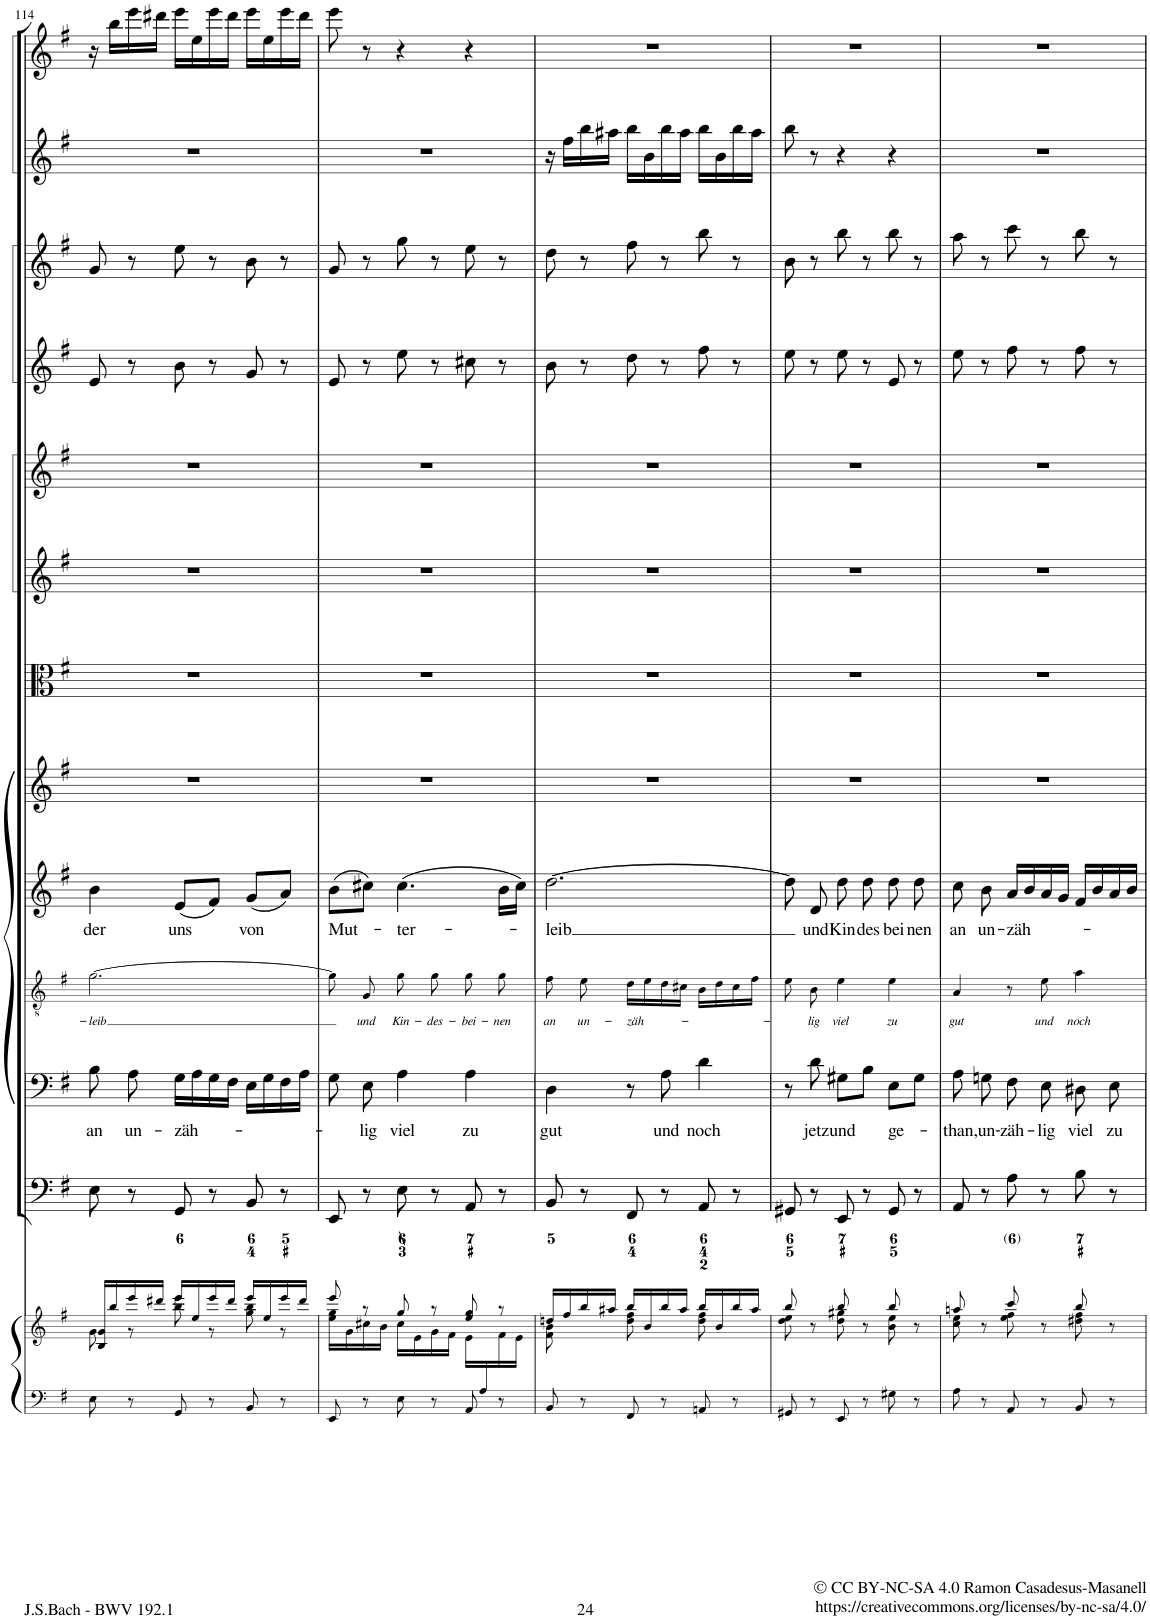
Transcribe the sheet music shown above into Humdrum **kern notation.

**kern	**kern	**kern	**kern	**text	**kern	**text	**kern	**text	**kern	**kern	**kern	**kern	**kern	**kern	**kern	**kern
*part13	*part13	*part12	*part11	*part11	*part10	*part10	*part9	*part9	*part8	*part7	*part6	*part5	*part4	*part3	*part2	*part1
*staff14	*staff13	*staff12	*staff11	*staff11	*staff10	*staff10	*staff9	*staff9	*staff8	*staff7	*staff6	*staff5	*staff4	*staff3	*staff2	*staff1
*I"Piano reduction	*	*I"Continuo	*I"Basso	*	*I"Tenore *	*	*I"Alto	*	*I"Soprano	*I"Viola	*I"Violino II	*I"Violino I	*I"Oboe II	*I"Oboe I	*I"Flauto traverso II	*I"Flauto traverso I
*I'Pno	*	*	*	*	*	*	*	*	*	*I'Vla	*I'Vln	*I'Vln	*I'Ob	*I'Ob	*	*
!!LO:PB:g=z
*clefF4	*clefG2	*clefF4	*clefF4	*	*clefGv2	*	*clefG2	*	*clefG2	*clefC3	*clefG2	*clefG2	*clefG2	*clefG2	*clefG2	*clefG2
*k[f#]	*k[f#]	*k[f#]	*k[f#]	*	*k[f#]	*	*k[f#]	*	*k[f#]	*k[f#]	*k[f#]	*k[f#]	*k[f#]	*k[f#]	*k[f#]	*k[f#]
*M3/4	*M3/4	*M3/4	*M3/4	*	*M3/4	*	*M3/4	*	*M3/4	*M3/4	*M3/4	*M3/4	*M3/4	*M3/4	*M3/4	*M3/4
=114	=114	=114	=114	=114	=114	=114	=114	=114	=114	=114	=114	=114	=114	=114	=114	=114
*	*^	*	*	*	*	*	*	*	*	*	*	*	*	*	*	*
!	!	!	!	!	!LO:LY:b	!	!LO:LY:b	!	!LO:LY:b	!	!	!	!	!	!	!	!
8E\	16B/ 16g/LL	8g\	8E\	8B\	an	[2.g\	-leib	4b\	der	2.r	2.r	2.r	2.r	8e/	8g/	2.r	16r
.	16bb/	.	.	.	.	.	.	.	.	.	.	.	.	.	.	.	16bb\LL
!	!	!	!	!	!LO:LY:b	!	!	!	!	!	!	!	!	!	!	!	!
8r	16eee/	8r	8r	8A\	un-	.	.	.	.	.	.	.	.	8r	8r	.	16eee\
.	16ddd#X/JJ	.	.	.	.	.	.	.	.	.	.	.	.	.	.	.	16ddd#X\JJ
!	!	!	!	!	!LO:LY:b	!	!	!	!LO:LY:b	!	!	!	!	!	!	!	!
8GG/	16eee/LL	8bb\ 8eee\	8GG/	16G\LL	-zäh-	.	.	(8e/L	uns	.	.	.	.	8b\	8ee\	.	16eee\LL
.	16ee/	.	.	16A\	.	.	.	.	.	.	.	.	.	.	.	.	16ee\
8r	16eee/	8r	8r	16G\	.	.	.	8f#/J)	.	.	.	.	.	8r	8r	.	16eee\
.	16ddd#/JJ	.	.	16F#\JJ	.	.	.	.	.	.	.	.	.	.	.	.	16ddd#\JJ
!	!	!	!	!	!	!	!	!	!LO:LY:b	!	!	!	!	!	!	!	!
8BB/	16eee/LL	8gg\ 8bb\	8BB/	16E\LL	.	.	.	(8g/L	von	.	.	.	.	8g/	8b\	.	16eee\LL
.	16ee/	.	.	16G\	.	.	.	.	.	.	.	.	.	.	.	.	16ee\
8r	16eee/	8r	8r	16F#\	.	.	.	8a/J)	.	.	.	.	.	8r	8r	.	16eee\
.	16ddd#/JJ	.	.	16A\JJ	.	.	.	.	.	.	.	.	.	.	.	.	16ddd#\JJ
=115	=115	=115	=115	=115	=115	=115	=115	=115	=115	=115	=115	=115	=115	=115	=115	=115	=115
*^	*	*	*	*	*	*	*	*	*	*	*	*	*	*	*	*	*
!	!	!	!	!	!	!	!	!	!	!LO:LY:b	!	!	!	!	!	!	!	!
16ryy	8EE/	8eee/	16ee\ 16gg\LL	8EE/	8G\	.	8g\]	.	(8b\L	Mut-	2.r	2.r	2.r	2.r	8e/	8g/	2.r	8eee\
.	.	.	16g\	.	.	.	.	.	.	.	.	.	.	.	.	.	.	.
!	!	!	!	!	!	!LO:LY:b	!	!LO:LY:b	!	!	!	!	!	!	!	!	!	!
.	8r	8r	16cc#X\	8r	8E\	-lig	8G/	und	8cc#X\J)	.	.	.	.	.	8r	8r	.	8r
.	.	.	16b\JJ	.	.	.	.	.	.	.	.	.	.	.	.	.	.	.
!	!	!	!	!	!	!LO:LY:b	!	!LO:LY:b	!	!LO:LY:b	!	!	!	!	!	!	!	!
.	8E\	8gg/	16cc#\LL	8E\	4A\	viel	8g\	Kin-	(4.cc#\	-ter-	.	.	.	.	8ee\	8gg\	.	4r
.	.	.	16e\	.	.	.	.	.	.	.	.	.	.	.	.	.	.	.
!	!	!	!	!	!	!	!	!LO:LY:b	!	!	!	!	!	!	!	!	!	!
.	8r	8r	16g\	8r	.	.	8g\	-des-	.	.	.	.	.	.	8r	8r	.	.
.	.	.	16f#\JJ	.	.	.	.	.	.	.	.	.	.	.	.	.	.	.
!	!	!	!	!	!	!LO:LY:b	!	!LO:LY:b	!	!	!	!	!	!	!	!	!	!
.	8AA/	8ee/ 8gg/	16e\LL	8AA/	4A\	zu	8g\	-bei-	.	.	.	.	.	.	8cc#X\	8ee\	.	4r
16A/	.	.	16ryy	.	.	.	.	.	.	.	.	.	.	.	.	.	.	.
!	!	!	!	!	!	!	!	!LO:LY:b	!	!	!	!	!	!	!	!	!	!
8ryy	8r	8r	16f#\	8r	.	.	8g\	-nen	16b\LL	.	.	.	.	.	8r	8r	.	.
.	.	.	16e\JJ	.	.	.	.	.	16cc#\JJ)	.	.	.	.	.	.	.	.	.
*v	*v	*	*	*	*	*	*	*	*	*	*	*	*	*	*	*	*	*
=116	=116	=116	=116	=116	=116	=116	=116	=116	=116	=116	=116	=116	=116	=116	=116	=116	=116
!	!	!	!	!	!LO:LY:b	!	!LO:LY:b	!	!LO:LY:b	!	!	!	!	!	!	!	!
8BB/	16ddn/LL	8f#\ 8b\	8BB/	4D\	gut	8f#\	an	[2.dd\	-leib	2.r	2.r	2.r	2.r	8b\	8dd\	16r	2.r
.	16ff#/	.	.	.	.	.	.	.	.	.	.	.	.	.	.	16ff#\LL	.
!	!	!	!	!	!	!	!LO:LY:b	!	!	!	!	!	!	!	!	!	!
8r	16bb/	8ryy	8r	.	.	8e\	un-	.	.	.	.	.	.	8r	8r	16bb\	.
.	16aa#X/JJ	.	.	.	.	.	.	.	.	.	.	.	.	.	.	16aa#X\JJ	.
!	!	!	!	!	!	!	!LO:LY:b	!	!	!	!	!	!	!	!	!	!
8FF#/	16bb/LL	8dd\ 8ff#\	8FF#/	8r	.	16d\LL	-zäh-	.	.	.	.	.	.	8dd\	8ff#\	16bb\LL	.
.	16b/	.	.	.	.	16e\	.	.	.	.	.	.	.	.	.	16b\	.
!	!	!	!	!	!LO:LY:b	!	!	!	!	!	!	!	!	!	!	!	!
8r	16bb/	8ryy	8r	8A\	und	16d\	.	.	.	.	.	.	.	8r	8r	16bb\	.
.	16aa#/JJ	.	.	.	.	16c#X\JJ	.	.	.	.	.	.	.	.	.	16aa#\JJ	.
!	!	!	!	!	!LO:LY:b	!	!	!	!	!	!	!	!	!	!	!	!
8AAn/	16bb/LL	8dd\ 8ff#\	8AA/	4d\	noch	16B\LL	.	.	.	.	.	.	.	8ff#\	8bb\	16bb\LL	.
.	16b/	.	.	.	.	16d\	.	.	.	.	.	.	.	.	.	16b\	.
8r	16bb/	8ryy	8r	.	.	16c#\	.	.	.	.	.	.	.	8r	8r	16bb\	.
.	16aa#/JJ	.	.	.	.	16f#\JJ	.	.	.	.	.	.	.	.	.	16aa#\JJ	.
=117	=117	=117	=117	=117	=117	=117	=117	=117	=117	=117	=117	=117	=117	=117	=117	=117	=117
8GG#X/	8bb/	8dd\ 8ee\	8GG#X/	8r	.	8e\	.	8dd\]	.	2.r	2.r	2.r	2.r	8ee\	8b\	8bb\	2.r
!	!	!	!	!	!LO:LY:b	!	!LO:LY:b	!	!LO:LY:b	!	!	!	!	!	!	!	!
8r	8r	8ryy	8r	8d\	jetz	8B\	-lig	8d/	und	.	.	.	.	8r	8r	8r	.
!	!	!	!	!	!LO:LY:b	!	!LO:LY:b	!	!LO:LY:b	!	!	!	!	!	!	!	!
8EE/	8bb/	8dd\ 8gg#X\	8EE/	8G#X\L	und	4e\	viel	8dd\	Kin-	.	.	.	.	8ee\	8bb\	4r	.
!	!	!	!	!	!	!	!	!	!LO:LY:b	!	!	!	!	!	!	!	!
8r	8r	8ryy	8r	8B\J	.	.	.	8dd\	-des-	.	.	.	.	8r	8r	.	.
!	!	!	!	!	!LO:LY:b	!	!LO:LY:b	!	!LO:LY:b	!	!	!	!	!	!	!	!
8G#X\	8bb/	8b\ 8ee\	8GG#/	8E\L	ge-	4e\	zu	8dd\	-bei-	.	.	.	.	8e/	8bb\	4r	.
!	!	!	!	!	!	!	!	!	!LO:LY:b	!	!	!	!	!	!	!	!
8r	8r	8ryy	8r	8G#\J	.	.	.	8dd\	-nen	.	.	.	.	8r	8r	.	.
=118	=118	=118	=118	=118	=118	=118	=118	=118	=118	=118	=118	=118	=118	=118	=118	=118	=118
!	!	!	!	!	!LO:LY:b	!	!LO:LY:b	!	!LO:LY:b	!	!	!	!	!	!	!	!
8A\	8aan/	8cc\ 8ee\	8AA/	8A\	-than,	4A/	gut	8cc\	an	2.r	2.r	2.r	2.r	8ee\	8aa\	2.r	2.r
!	!	!	!	!	!LO:LY:b	!	!	!	!LO:LY:b	!	!	!	!	!	!	!	!
8r	8r	8ryy	8r	8Gn\	un-	.	.	8b\	un-	.	.	.	.	8r	8r	.	.
!	!	!	!	!	!LO:LY:b	!	!	!	!LO:LY:b	!	!	!	!	!	!	!	!
8AA/	8ccc/	8ee\ 8ff#\	8A\	8F#\	-zäh-	8r	.	16a/LL	-zäh-	.	.	.	.	8ff#\	8ccc\	.	.
.	.	.	.	.	.	.	.	16b/	.	.	.	.	.	.	.	.	.
!	!	!	!	!	!LO:LY:b	!	!LO:LY:b	!	!	!	!	!	!	!	!	!	!
8r	8r	8ryy	8r	8E\	-lig	8e\	und	16a/	.	.	.	.	.	8r	8r	.	.
.	.	.	.	.	.	.	.	16g/JJ	.	.	.	.	.	.	.	.	.
!	!	!	!	!	!LO:LY:b	!	!LO:LY:b	!	!	!	!	!	!	!	!	!	!
8BB/	8bb/	8dd#X\ 8ff#\	8B\	8D#X\	viel	4a\	noch	16f#/LL	.	.	.	.	.	8ff#\	8bb\	.	.
.	.	.	.	.	.	.	.	16b/	.	.	.	.	.	.	.	.	.
!	!	!	!	!	!LO:LY:b	!	!	!	!	!	!	!	!	!	!	!	!
8r	8r	8ryy	8r	8E\	zu	.	.	16a/	.	.	.	.	.	8r	8r	.	.
.	.	.	.	.	.	.	.	16b/JJ	.	.	.	.	.	.	.	.	.
*	*v	*v	*	*	*	*	*	*	*	*	*	*	*	*	*	*	*
=	=	=	=	=	=	=	=	=	=	=	=	=	=	=	=	=
*-	*-	*-	*-	*-	*-	*-	*-	*-	*-	*-	*-	*-	*-	*-	*-	*-
